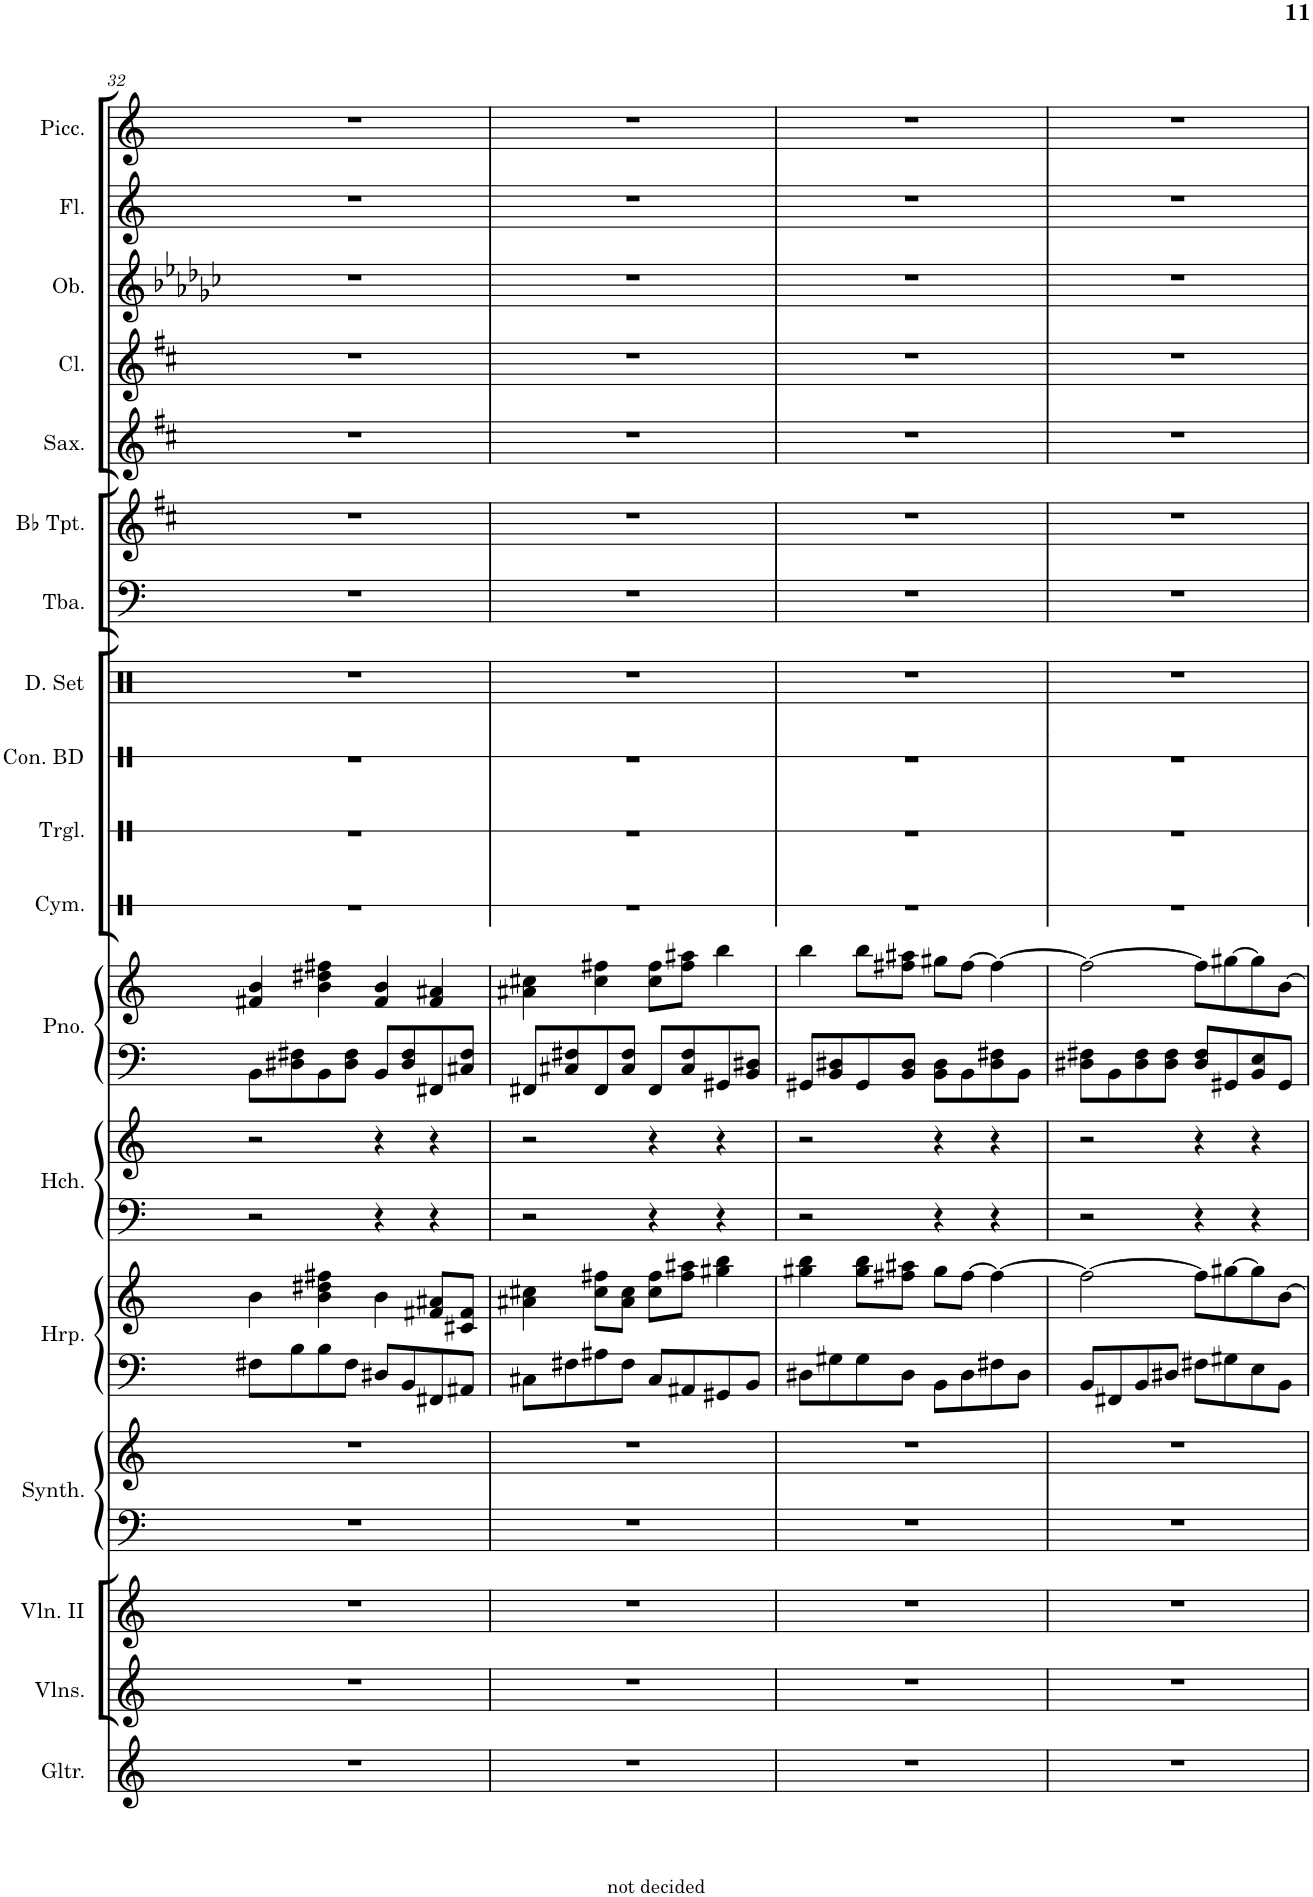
**kern	**kern	**kern	**kern	**kern	**kern	**kern	**kern	**kern	**kern	**kern	**kern	**kern	**kern	**kern	**kern	**kern	**kern	**kern	**kern
*part16	*part15	*part14	*part13	*part13	*part12	*part12	*part11	*part11	*part10	*part10	*part9	*part8	*part7	*part6	*part5	*part4	*part3	*part2	*part1
*staff20	*staff19	*staff18	*staff17	*staff16	*staff15	*staff14	*staff13	*staff12	*staff11	*staff10	*staff9	*staff8	*staff7	*staff6	*staff5	*staff4	*staff3	*staff2	*staff1
*I"Glitter	*I"Violins	*I"Violins II	*I"Saw Synthesizer	*	*I"Harp	*	*I"Harpsichord	*	*I"Grand Piano	*	*I"Concert Bass Drum	*I"Drumset	*I"Tuba	*I"Trumpets in Bb	*I"Saxophone	*I"Clarinet	*I"Oboe	*I"Flutes	*I"Piccolo
*I'Gltr.	*I'Vlns.	*I'Vln. II	*I'Synth.	*	*I'Hrp.	*	*I'Hch.	*	*I'Pno.	*	*I'Con. BD	*I'D. Set	*I'Tba.	*	*I'Sax.	*I'Cl.	*I'Ob.	*I'Fl.	*I'Picc.
!!LO:PB:g=z
*clefG2	*clefG2	*clefG2	*clefF4	*clefG2	*clefF4	*clefG2	*clefF4	*clefG2	*clefF4	*clefG2	*clefX	*clefX	*clefF4	*clefG2	*clefG2	*clefG2	*clefG2	*clefG2	*clefG2
*	*	*	*	*	*	*	*	*	*	*	*	*	*	*Trd1c2	*Trd8c14	*Trd1c2	*	*	*Trd-7c-12
*k[]	*k[]	*k[]	*k[]	*k[]	*k[]	*k[]	*k[]	*k[]	*k[]	*k[]	*k[]	*k[]	*k[]	*k[f#c#]	*k[f#c#]	*k[f#c#]	*k[b-e-a-d-g-c-]	*k[]	*k[]
*M4/4	*M4/4	*M4/4	*M4/4	*M4/4	*M4/4	*M4/4	*M4/4	*M4/4	*M4/4	*M4/4	*M4/4	*M4/4	*M4/4	*M4/4	*M4/4	*M4/4	*M4/4	*M4/4	*M4/4
=32	=32	=32	=32	=32	=32	=32	=32	=32	=32	=32	=32	=32	=32	=32	=32	=32	=32	=32	=32
1r	1r	1r	1r	1r	8F#X\L	4b\	2r	2r	8BB\L	4f#X/ 4b/	1r	1r	1r	1r	1r	1r	1r	1r	1r
.	.	.	.	.	8B\	.	.	.	8D#X\ 8F#X\	.	.	.	.	.	.	.	.	.	.
.	.	.	.	.	8B\	4b\ 4dd#X\ 4ff#X\	.	.	8BB\	4b\ 4dd#X\ 4ff#X\	.	.	.	.	.	.	.	.	.
.	.	.	.	.	8F#\J	.	.	.	8D#\ 8F#\J	.	.	.	.	.	.	.	.	.	.
.	.	.	.	.	8D#X/L	4b\	4r	4r	8BB/L	4f#/ 4b/	.	.	.	.	.	.	.	.	.
.	.	.	.	.	8BB/	.	.	.	8D#/ 8F#/	.	.	.	.	.	.	.	.	.	.
.	.	.	.	.	8FF#X/	8f#X/ 8a#X/L	4r	4r	8FF#X/	4f#/ 4a#X/	.	.	.	.	.	.	.	.	.
.	.	.	.	.	8AA#X/J	8c#X/ 8f#/J	.	.	8C#X/ 8F#/J	.	.	.	.	.	.	.	.	.	.
=33	=33	=33	=33	=33	=33	=33	=33	=33	=33	=33	=33	=33	=33	=33	=33	=33	=33	=33	=33
1r	1r	1r	1r	1r	8C#X\L	4a#X\ 4cc#X\	2r	2r	8FF#X/L	4a#X\ 4cc#X\	1r	1r	1r	1r	1r	1r	1r	1r	1r
.	.	.	.	.	8F#X\	.	.	.	8C#X/ 8F#X/	.	.	.	.	.	.	.	.	.	.
.	.	.	.	.	8A#X\	8cc#\ 8ff#X\L	.	.	8FF#/	4cc#\ 4ff#X\	.	.	.	.	.	.	.	.	.
.	.	.	.	.	8F#\J	8a#\ 8cc#\J	.	.	8C#/ 8F#/J	.	.	.	.	.	.	.	.	.	.
.	.	.	.	.	8C#/L	8cc#\ 8ff#\L	4r	4r	8FF#/L	8cc#\ 8ff#\L	.	.	.	.	.	.	.	.	.
.	.	.	.	.	8AA#X/	8ff#\ 8aa#X\J	.	.	8C#/ 8F#/	8ff#\ 8aa#X\J	.	.	.	.	.	.	.	.	.
.	.	.	.	.	8GG#X/	4gg#X\ 4bb\	4r	4r	8GG#X/	4bb\	.	.	.	.	.	.	.	.	.
.	.	.	.	.	8BB/J	.	.	.	8BB/ 8D#X/J	.	.	.	.	.	.	.	.	.	.
=34	=34	=34	=34	=34	=34	=34	=34	=34	=34	=34	=34	=34	=34	=34	=34	=34	=34	=34	=34
1r	1r	1r	1r	1r	8D#X\L	4gg#X\ 4bb\	2r	2r	8GG#X/L	4bb\	1r	1r	1r	1r	1r	1r	1r	1r	1r
.	.	.	.	.	8G#X\	.	.	.	8BB/ 8D#X/	.	.	.	.	.	.	.	.	.	.
.	.	.	.	.	8G#\	8gg#\ 8bb\L	.	.	8GG#/	8bb\L	.	.	.	.	.	.	.	.	.
.	.	.	.	.	8D#\J	8ff#X\ 8aa#X\J	.	.	8BB/ 8D#/J	8ff#X\ 8aa#X\J	.	.	.	.	.	.	.	.	.
.	.	.	.	.	8BB\L	8gg#\L	4r	4r	8BB\ 8D#\L	8gg#X\L	.	.	.	.	.	.	.	.	.
.	.	.	.	.	8D#\	[8ff#\J	.	.	8BB\	[8ff#\J	.	.	.	.	.	.	.	.	.
.	.	.	.	.	8F#X\	4ff#\_	4r	4r	8D#\ 8F#X\	4ff#\_	.	.	.	.	.	.	.	.	.
.	.	.	.	.	8D#\J	.	.	.	8BB\J	.	.	.	.	.	.	.	.	.	.
=35	=35	=35	=35	=35	=35	=35	=35	=35	=35	=35	=35	=35	=35	=35	=35	=35	=35	=35	=35
1r	1r	1r	1r	1r	8BB/L	2ff#\_	2r	2r	8D#X\ 8F#X\L	2ff#\_	1r	1r	1r	1r	1r	1r	1r	1r	1r
.	.	.	.	.	8FF#X/	.	.	.	8BB\	.	.	.	.	.	.	.	.	.	.
.	.	.	.	.	8BB/	.	.	.	8D#\ 8F#\	.	.	.	.	.	.	.	.	.	.
.	.	.	.	.	8D#X/J	.	.	.	8D#\ 8F#\J	.	.	.	.	.	.	.	.	.	.
.	.	.	.	.	8F#X\L	8ff#\L]	4r	4r	8D#/ 8F#/L	8ff#\L]	.	.	.	.	.	.	.	.	.
.	.	.	.	.	8G#X\	[8gg#X\	.	.	8GG#X/	[8gg#X\	.	.	.	.	.	.	.	.	.
.	.	.	.	.	8E\	8gg#\]	4r	4r	8BB/ 8E/	8gg#\]	.	.	.	.	.	.	.	.	.
.	.	.	.	.	8BB\J	[8b\J	.	.	8GG#/J	[8b\J	.	.	.	.	.	.	.	.	.
=	=	=	=	=	=	=	=	=	=	=	=	=	=	=	=	=	=	=	=
*-	*-	*-	*-	*-	*-	*-	*-	*-	*-	*-	*-	*-	*-	*-	*-	*-	*-	*-	*-
